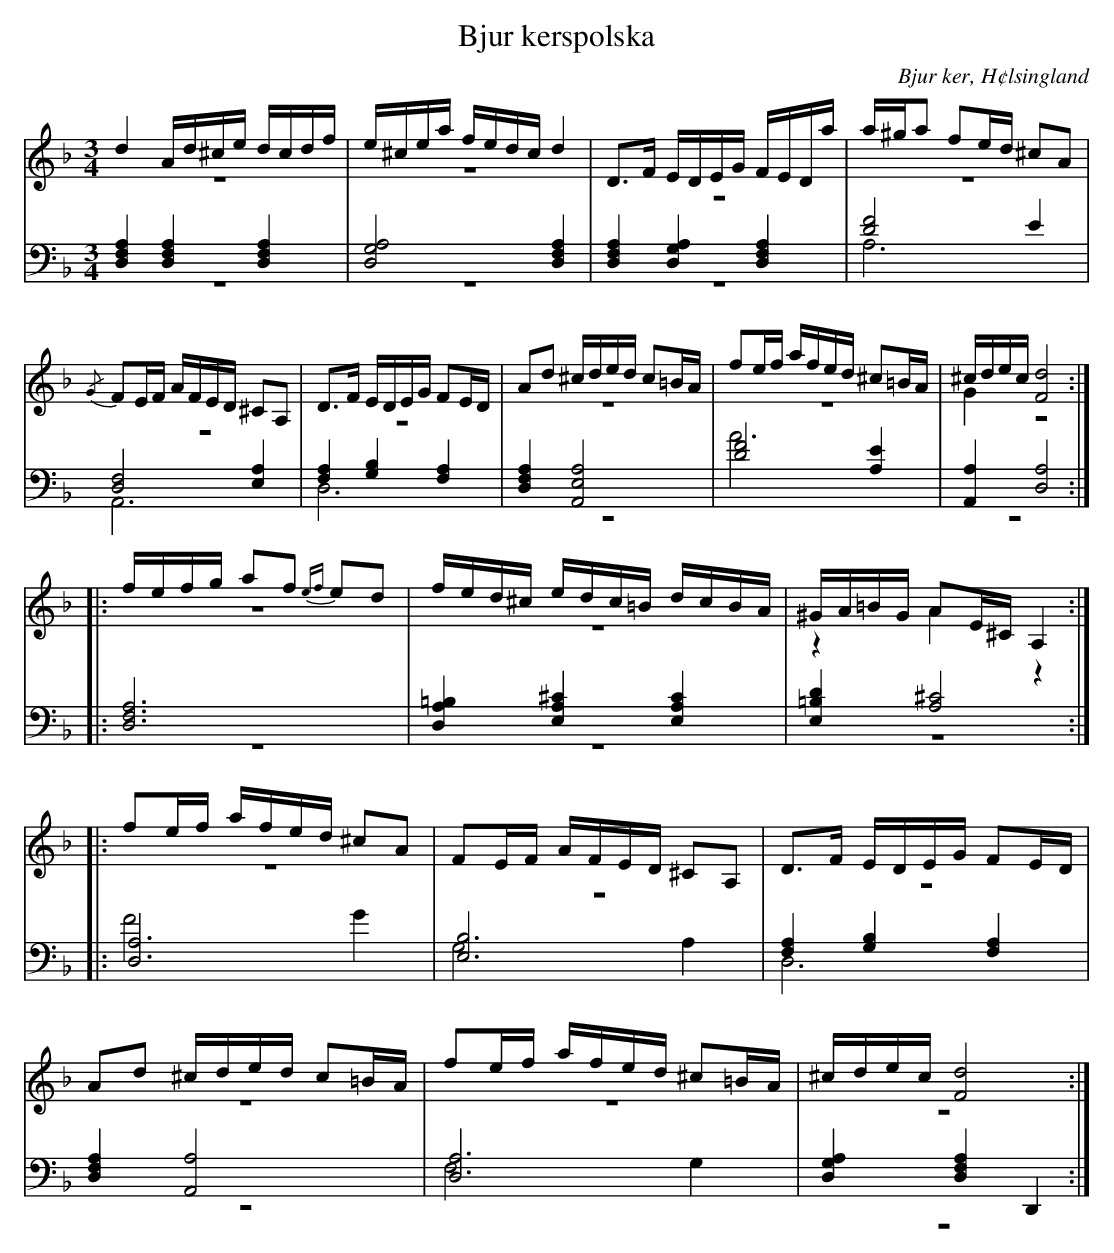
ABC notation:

X:1
T: Bjur kerspolska
O: Bjur ker, H¢lsingland
M: 3/4
L: 1/16
K: Dm
V:1
V:2 merge
V:3
V:4 merge
V:1
d4 Ad^ce dcdf |e^cea fedc d4|D2>F2 EDEG FEDa|a^ga2 f2ed ^c2A2|
{/G}F2EF AFED ^C2A,2|D2>F2 EDEG F2ED|A2d2 ^cded c2=BA|f2ef afed ^c2=BA|^cdec [F8d8]:|
|:fefg a2f2 {ef}e2d2 |fed^c edc=B dcBA|^GA=BG A2E^C A,4:|
|:f2ef afed ^c2A2|F2EF AFED ^C2A,2|D2>F2 EDEG F2ED|
A2d2 ^cded c2=BA|f2ef afed ^c2=BA|^cdec [F8d8]:|
V:2
z12|z12|z12|z12|
z12|z12|z12|z12|G4 z8:|
|:z12|z12|z4 A4 z4:|
|:z12|z12|z12|
z12|z12|z12:|
V:3 clef=bass
[D,4F,4A,4] [D,4F,4A,4] [D,4F,4A,4]|[D,8G,8A,8] [D,4F,4A,4]|[D,4F,4A,4] [D,4G,4A,4] [D,4F,4A,4]|[D8F8] E4|
[D,8F,8] [E,4A,4]|[F,4A,4] [G,4B,4] [F,4A,4]|[D,4F,4A,4] [A,,8E,8A,8]|[D8F8] [A,4E4]|[A,,4A,4] [D,8A,8]:|
|:[D,12F,12A,12]|[D,4A,4=B,4] [E,4A,4^C4] [E,4A,4C4]|[E,4=B,4D4] [A,8^C8]:|
|:[D,12A,12]|[E,12B,12]|[F,4A,4] [G,4B,4] [F,4A,4]|
[D,4F,4A,4] [A,,8A,8]|[D,12A,12]|[D,4G,4A,4] [D,4F,4A,4] D,,4:|
V:4 clef=bass
z12|z12|z12|A,12|
A,,12|D,12|z12|A12|z12:|
|:z12|z12|z12:|
|:F8 G4|G,8 A,4|D,12|
z12|F,8 G,4|z12:|
